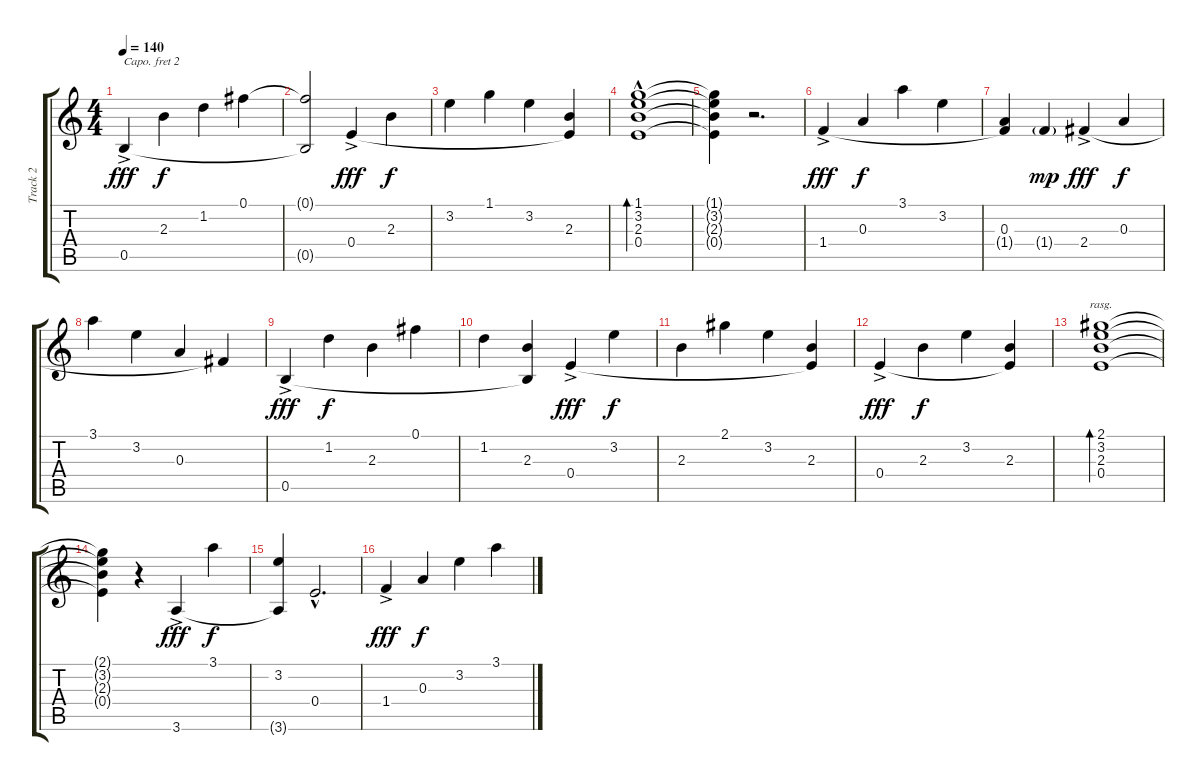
\track ("Track 2" "Track 2") {instrument acousticguitarnylon}
\staff {score tabs}
\capo 2
\tuning (E4 B3 G3 D3 A2 E2) {hide}
\ts (4 4)
\tempo 140
\clef g2
\ks c
0.5{ac}.4{dy fff} 2.3.4{dy f} 1.2.4 0.1.4 |
(0.1{t} 0.5{t}).2 0.4{ac}.4{dy fff} 2.3.4{dy f} |
3.2.4 1.1.4 3.2.4 (2.3 0.4{t}).4 |
(1.1{hac} 3.2 2.3 0.4).1{bd 480} |
(1.1{t} 3.2{t} 2.3{t} 0.4{t}).4 r.2{d} |
1.4{ac}.4{dy fff} 0.3.4{dy f} 3.1.4 3.2.4 |
(0.3 1.4{t}).4 1.4{g}.4{dy mp} 2.4{ac}.4{dy fff} 0.3.4{dy f} |
3.1.4 3.2.4 0.3.4 2.4{t}.4 |
0.5{ac}.4{dy fff} 1.2.4{dy f} 2.3.4 0.1.4 |
1.2.4 (2.3 0.5{t}).4 0.4{ac}.4{dy fff} 3.2.4{dy f} |
2.3.4 2.1.4 3.2.4 (2.3 0.4{t}).4 |
0.4{ac}.4{dy fff} 2.3.4{dy f} 3.2.4 (2.3 0.4{t}).4 |
(2.1 3.2 2.3 0.4).1{bd 480 rasg ii} |
(2.1{t} 3.2{t} 2.3{t} 0.4{t}).4 r.4 3.6{ac}.4{dy fff} 3.1.4{dy f} |
(3.2 3.6{t}).4 0.4{hac}.2{d} |
1.4{ac}.4{dy fff} 0.3.4{dy f} 3.2.4 3.1.4
